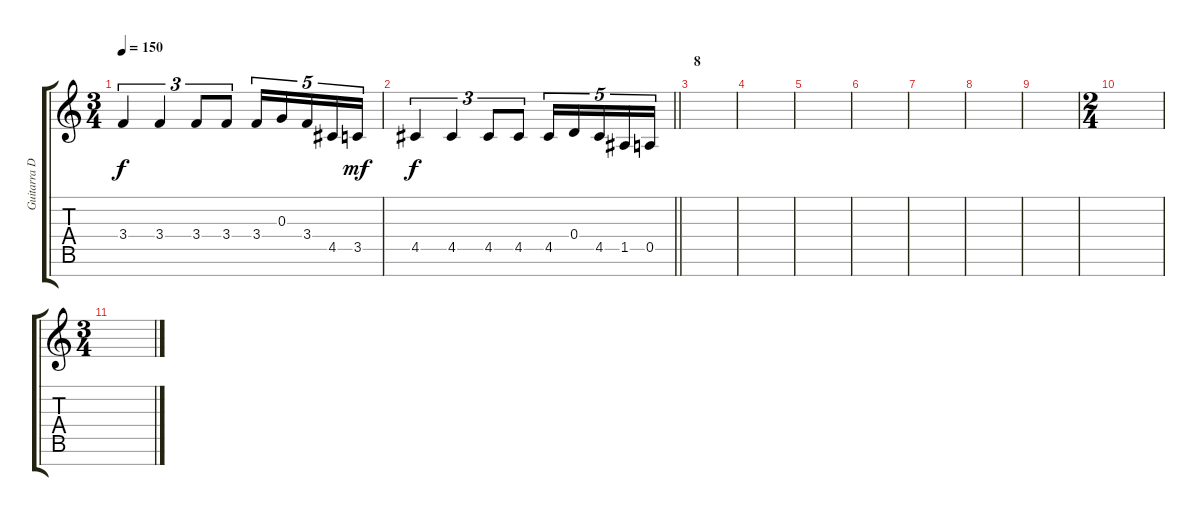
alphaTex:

\track ("Guitarra Distorsión/Limpia" "Guitarra D") {instrument acousticguitarnylon}
\staff {score tabs}
\tuning (E4 B3 G3 D3 A2 E2 B1) {hide}
\ts (3 4)
\tempo 150
\clef g2
\ks c
3.4.4{tu (3 2) dy f} 3.4.4{tu (3 2)} 3.4.8{tu (3 2)} 3.4.8{tu (3 2)} 3.4.16{tu (5 4)} 0.3.16{tu (5 4)} 3.4.16{tu (5 4)} 4.5.16{tu (5 4)} 3.5.16{tu (5 4) dy mf} |
\barLineRight lightlight
4.5.4{tu (3 2) dy f} 4.5.4{tu (3 2)} 4.5.8{tu (3 2)} 4.5.8{tu (3 2)} 4.5.16{tu (5 4)} 0.4.16{tu (5 4)} 4.5.16{tu (5 4)} 1.5.16{tu (5 4)} 0.5.16{tu (5 4)} |
\section ("" "8")
|
|
|
|
|
|
|
\ts (2 4)
|
\ts (3 4)
